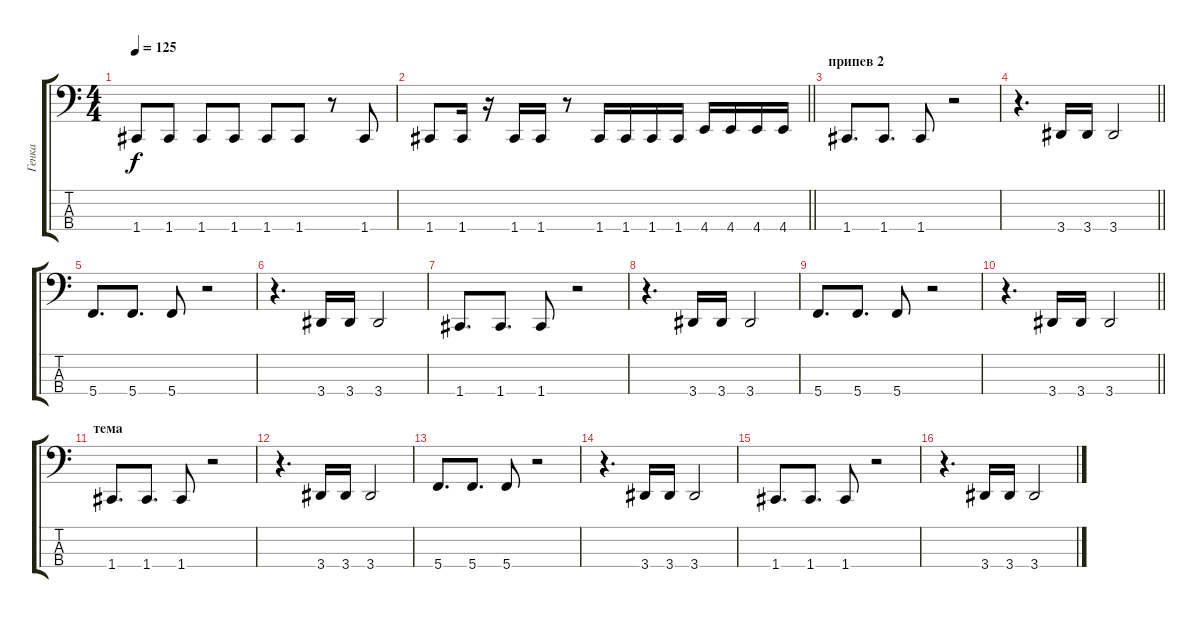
\track ("Генка" "Генка") {instrument electricbasspick}
\staff {score tabs}
\tuning (F3 C2 G1 C1) {hide}
\ts (4 4)
\tempo 125
\clef f4
\ks c
1.4.8{dy f} 1.4.8 1.4.8 1.4.8 1.4.8 1.4.8 r.8 1.4.8 |
\barLineRight lightlight
1.4.8 1.4.16 r.16 1.4.16 1.4.16 r.8 1.4.16 1.4.16 1.4.16 1.4.16 4.4.16 4.4.16 4.4.16 4.4.16 |
\section ("" "припев 2")
1.4.8{d} 1.4.8{d} 1.4.8 r.2 |
\barLineRight lightlight
r.4{d} 3.4.16 3.4.16 3.4.2 |
5.4.8{d} 5.4.8{d} 5.4.8 r.2 |
r.4{d} 3.4.16 3.4.16 3.4.2 |
1.4.8{d} 1.4.8{d} 1.4.8 r.2 |
r.4{d} 3.4.16 3.4.16 3.4.2 |
5.4.8{d} 5.4.8{d} 5.4.8 r.2 |
\barLineRight lightlight
r.4{d} 3.4.16 3.4.16 3.4.2 |
\section ("" "тема")
1.4.8{d} 1.4.8{d} 1.4.8 r.2 |
r.4{d} 3.4.16 3.4.16 3.4.2 |
5.4.8{d} 5.4.8{d} 5.4.8 r.2 |
r.4{d} 3.4.16 3.4.16 3.4.2 |
1.4.8{d} 1.4.8{d} 1.4.8 r.2 |
r.4{d} 3.4.16 3.4.16 3.4.2
